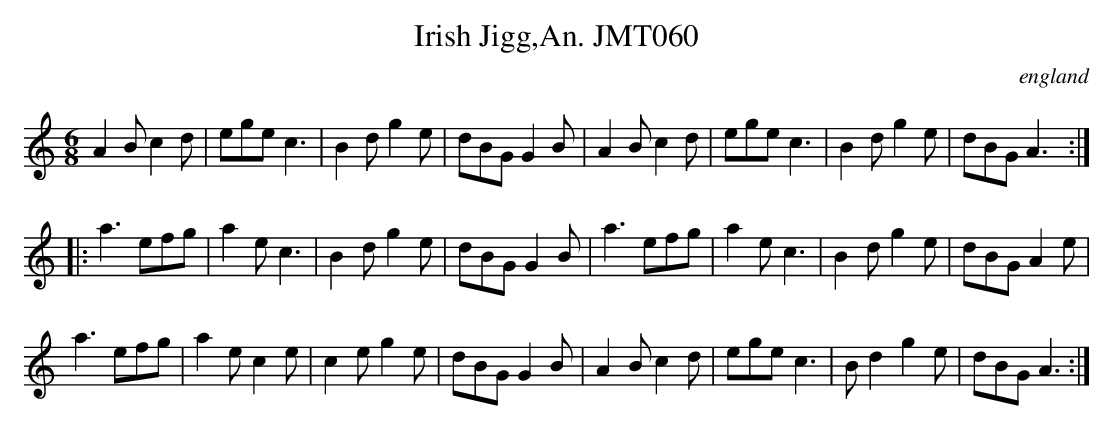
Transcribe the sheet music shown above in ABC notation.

X:1
T:Irish Jigg,An. JMT060
O:england
M:6/8
L:1/8
K:C
A2Bc2d|egec3|B2dg2e|dBGG2B|A2Bc2d|egec3|B2dg2e|dBGA3:|
|:a3efg|a2ec3|B2dg2e|dBGG2B|a3efg|a2ec3|B2dg2e|dBGA2e|
a3efg|a2ec2e|c2eg2e|dBGG2B|A2Bc2d|egec3|Bd2g2e|dBGA3:|]
